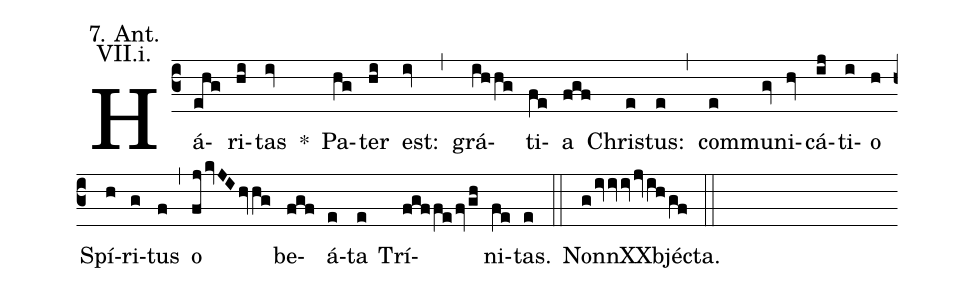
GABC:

annotation: 7. Ant.;
annotation: VII.i.;
%%
(c3)
Há(ehg)ri(hi)tas(iv) *() Pa(hg)ter(hi) est:(iv) (,)
grá(ihhg)ti(fe)a(fgf) Chris(e)tus:(e) (,)
com(e)mu(gv)ni(hv)cá(ij)ti(i)o(h) Spí(h)ri(g)tus(f) (,)
o(fjkvJIhvhg) be(fgf)á(e)ta(e) Trí(fgffefvgh)ni(fe)tas.(e) (::)

NonnXXbjécta.(givivivjvihgf) (::)
